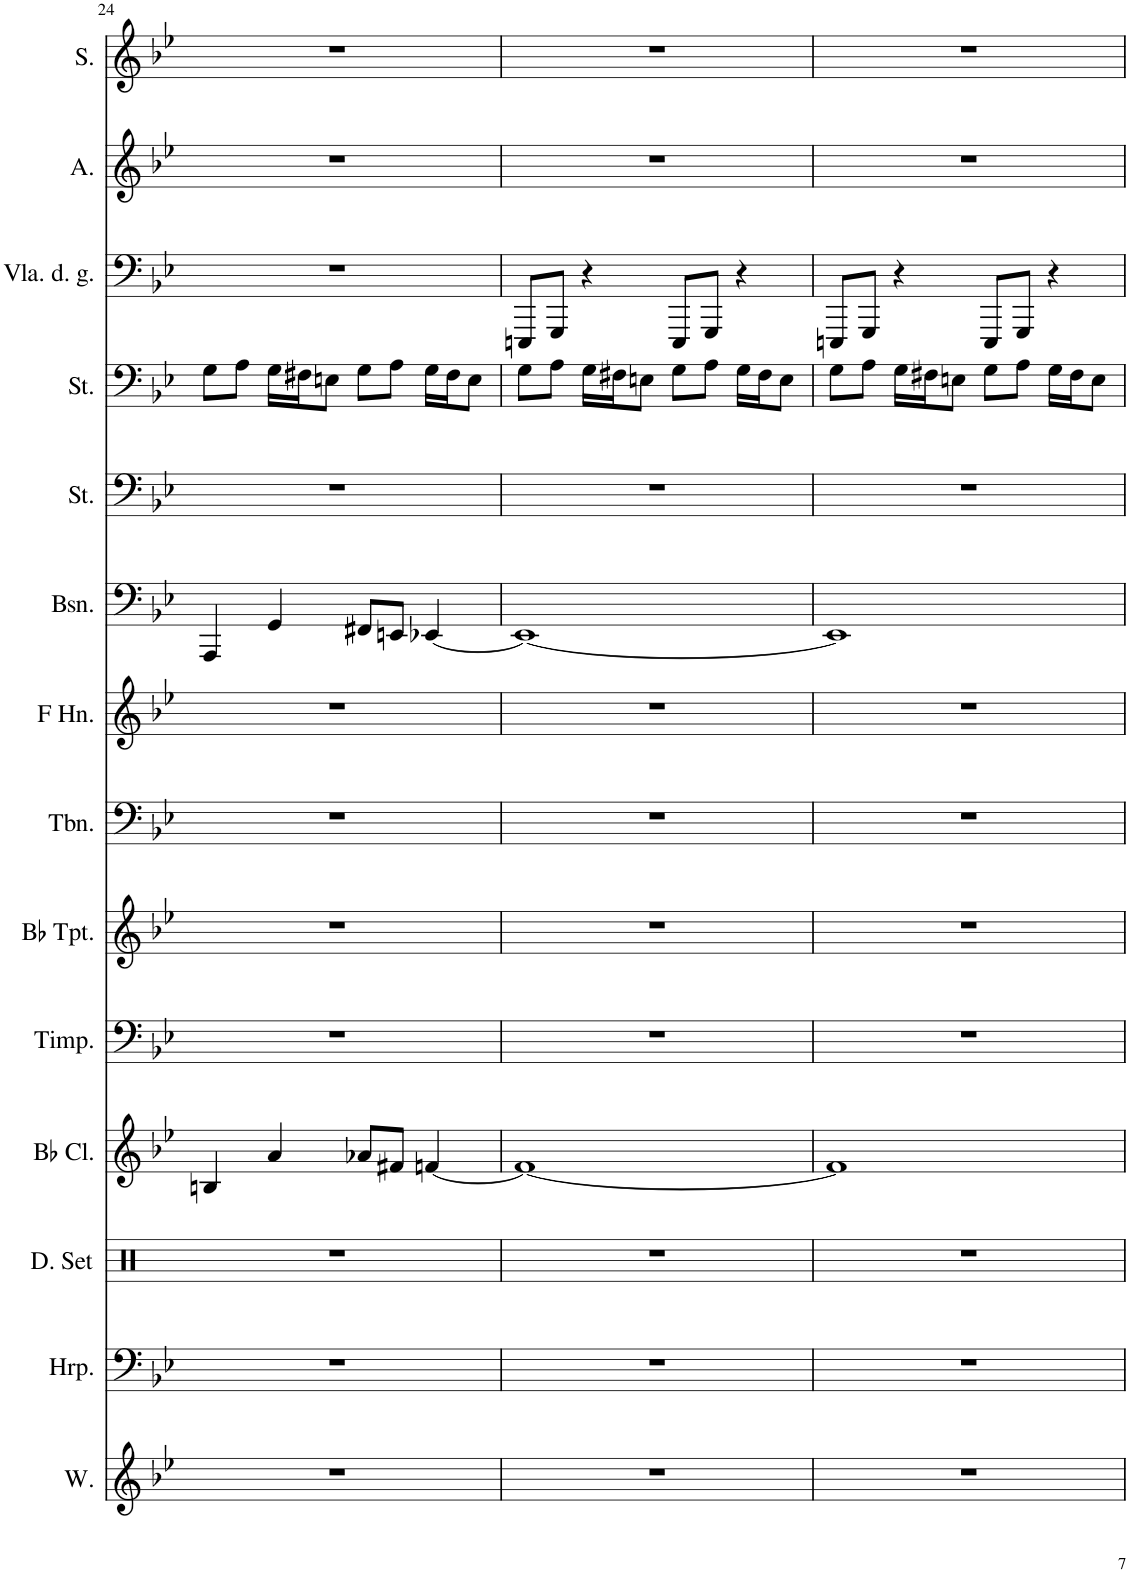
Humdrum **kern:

**kern	**kern	**kern	**kern	**kern	**kern	**kern	**kern	**kern	**kern	**kern	**kern	**kern	**kern
*part14	*part13	*part12	*part11	*part10	*part9	*part8	*part7	*part6	*part5	*part4	*part3	*part2	*part1
*staff14	*staff13	*staff12	*staff11	*staff10	*staff9	*staff8	*staff7	*staff6	*staff5	*staff4	*staff3	*staff2	*staff1
*I"Winds, Flute	*I"Harp, Harp	*I"Drumset, feedback appreciated	*I"Bb Clarinet, Clarinet	*I"Timpani, Timpani	*I"Bb Trumpet, The Midi Zone	*I"Trombone, Trombone	*I"Horn in F, Brv13@aol.com	*I"Bassoon, Brandon Vidal	*I"Strings, sequenced by	*I"Strings, EPISODE I	*I"Viola da gamba, The Phantom Menace	*I"Alto, Duel of the Fates	*I"Soprano, John William's
*I'W.	*I'Hrp.	*I'D. Set	*I'Bb Cl.	*I'Timp.	*I'Bb Tpt.	*I'Tbn.	*	*I'Bsn.	*I'St.	*I'St.	*I'Vla. d. g.	*I'A.	*I'S.
!!LO:PB:g=z
*clefG2	*clefF4	*clefX	*clefG2	*clefF4	*clefG2	*clefF4	*clefG2	*clefF4	*clefF4	*clefF4	*clefF4	*clefG2	*clefG2
*	*	*	*Trd1c2	*	*Trd1c2	*	*Trd4c7	*	*	*	*	*	*
*k[b-e-]	*k[b-e-]	*k[]	*k[b-e-]	*k[b-e-]	*k[b-e-]	*k[b-e-]	*k[b-e-]	*k[b-e-]	*k[b-e-]	*k[b-e-]	*k[b-e-]	*k[b-e-]	*k[b-e-]
*M4/4	*M4/4	*M4/4	*M4/4	*M4/4	*M4/4	*M4/4	*M4/4	*M4/4	*M4/4	*M4/4	*M4/4	*M4/4	*M4/4
=24	=24	=24	=24	=24	=24	=24	=24	=24	=24	=24	=24	=24	=24
1r	1r	1r	4Bn/	1r	1r	1r	1r	4AAA/	1r	8G\L	1r	1r	1r
.	.	.	.	.	.	.	.	.	.	8A\J	.	.	.
.	.	.	4a/	.	.	.	.	4GG/	.	16G\LL	.	.	.
.	.	.	.	.	.	.	.	.	.	16F#X\J	.	.	.
.	.	.	.	.	.	.	.	.	.	8En\J	.	.	.
.	.	.	8a-X/L	.	.	.	.	8FF#X/L	.	8G\L	.	.	.
.	.	.	8f#X/J	.	.	.	.	8EEn/J	.	8A\J	.	.	.
.	.	.	[4fn/	.	.	.	.	[4EE-X/	.	16G\LL	.	.	.
.	.	.	.	.	.	.	.	.	.	16F#\J	.	.	.
.	.	.	.	.	.	.	.	.	.	8E\J	.	.	.
=25	=25	=25	=25	=25	=25	=25	=25	=25	=25	=25	=25	=25	=25
1r	1r	1r	1f_	1r	1r	1r	1r	1EE-_	1r	8G\L	8EEEn/L	1r	1r
.	.	.	.	.	.	.	.	.	.	8A\J	8GGG/J	.	.
.	.	.	.	.	.	.	.	.	.	16G\LL	4r	.	.
.	.	.	.	.	.	.	.	.	.	16F#X\J	.	.	.
.	.	.	.	.	.	.	.	.	.	8En\J	.	.	.
.	.	.	.	.	.	.	.	.	.	8G\L	8EEE/L	.	.
.	.	.	.	.	.	.	.	.	.	8A\J	8GGG/J	.	.
.	.	.	.	.	.	.	.	.	.	16G\LL	4r	.	.
.	.	.	.	.	.	.	.	.	.	16F#\J	.	.	.
.	.	.	.	.	.	.	.	.	.	8E\J	.	.	.
=26	=26	=26	=26	=26	=26	=26	=26	=26	=26	=26	=26	=26	=26
1r	1r	1r	1f]	1r	1r	1r	1r	1EE-]	1r	8G\L	8EEEn/L	1r	1r
.	.	.	.	.	.	.	.	.	.	8A\J	8GGG/J	.	.
.	.	.	.	.	.	.	.	.	.	16G\LL	4r	.	.
.	.	.	.	.	.	.	.	.	.	16F#X\J	.	.	.
.	.	.	.	.	.	.	.	.	.	8En\J	.	.	.
.	.	.	.	.	.	.	.	.	.	8G\L	8EEE/L	.	.
.	.	.	.	.	.	.	.	.	.	8A\J	8GGG/J	.	.
.	.	.	.	.	.	.	.	.	.	16G\LL	4r	.	.
.	.	.	.	.	.	.	.	.	.	16F#\J	.	.	.
.	.	.	.	.	.	.	.	.	.	8E\J	.	.	.
=	=	=	=	=	=	=	=	=	=	=	=	=	=
*-	*-	*-	*-	*-	*-	*-	*-	*-	*-	*-	*-	*-	*-
